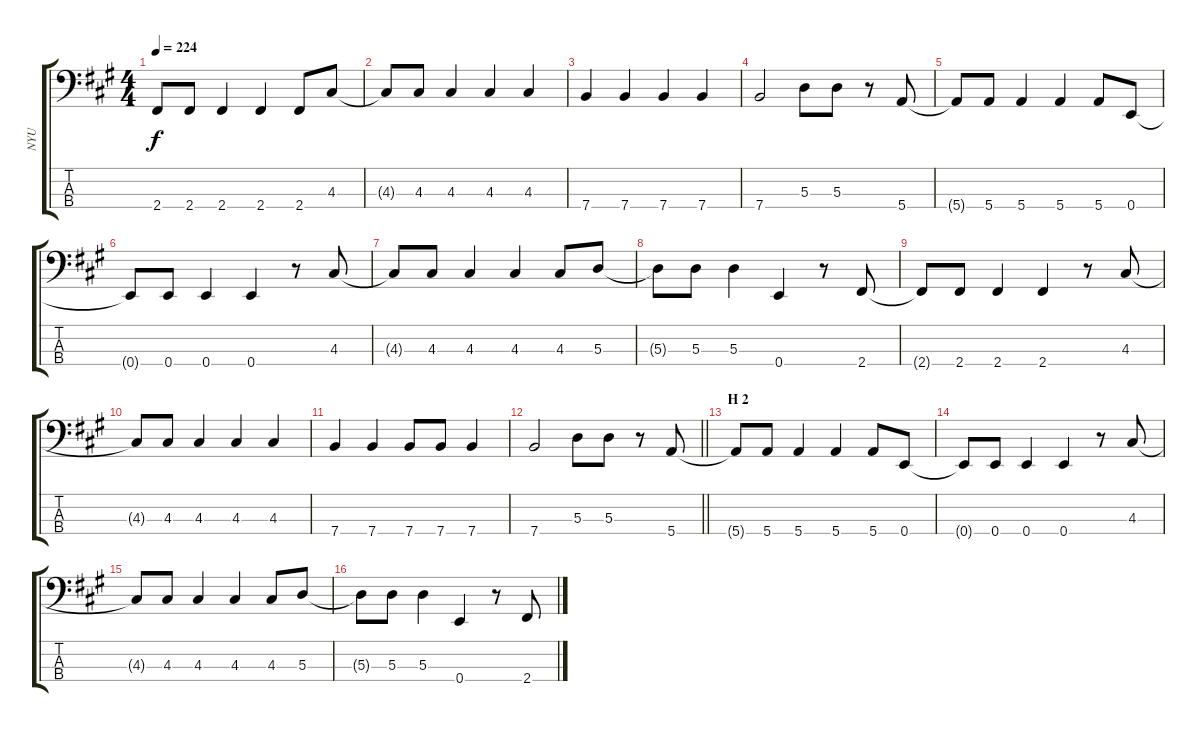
\track ("NYU" "NYU") {instrument electricbasspick}
\staff {score tabs}
\tuning (G2 D2 A1 E1) {hide}
\ts (4 4)
\tempo 224
\clef f4
\ks a
2.4{t}.8{dy f} 2.4.8 2.4.4 2.4.4 2.4.8 4.3.8 |
4.3{t}.8 4.3.8 4.3.4 4.3.4 4.3.4 |
7.4.4 7.4.4 7.4.4 7.4.4 |
7.4.2 5.3.8 5.3.8 r.8 5.4.8 |
5.4{t}.8 5.4.8 5.4.4 5.4.4 5.4.8 0.4.8 |
0.4{t}.8 0.4.8 0.4.4 0.4.4 r.8 4.3.8 |
4.3{t}.8 4.3.8 4.3.4 4.3.4 4.3.8 5.3.8 |
5.3{t}.8 5.3.8 5.3.4 0.4.4 r.8 2.4.8 |
2.4{t}.8 2.4.8 2.4.4 2.4.4 r.8 4.3.8 |
4.3{t}.8 4.3.8 4.3.4 4.3.4 4.3.4 |
7.4.4 7.4.4 7.4.8 7.4.8 7.4.4 |
\barLineRight lightlight
7.4.2 5.3.8 5.3.8 r.8 5.4.8 |
\section ("" "H 2")
5.4{t}.8 5.4.8 5.4.4 5.4.4 5.4.8 0.4.8 |
0.4{t}.8 0.4.8 0.4.4 0.4.4 r.8 4.3.8 |
4.3{t}.8 4.3.8 4.3.4 4.3.4 4.3.8 5.3.8 |
5.3{t}.8 5.3.8 5.3.4 0.4.4 r.8 2.4.8
